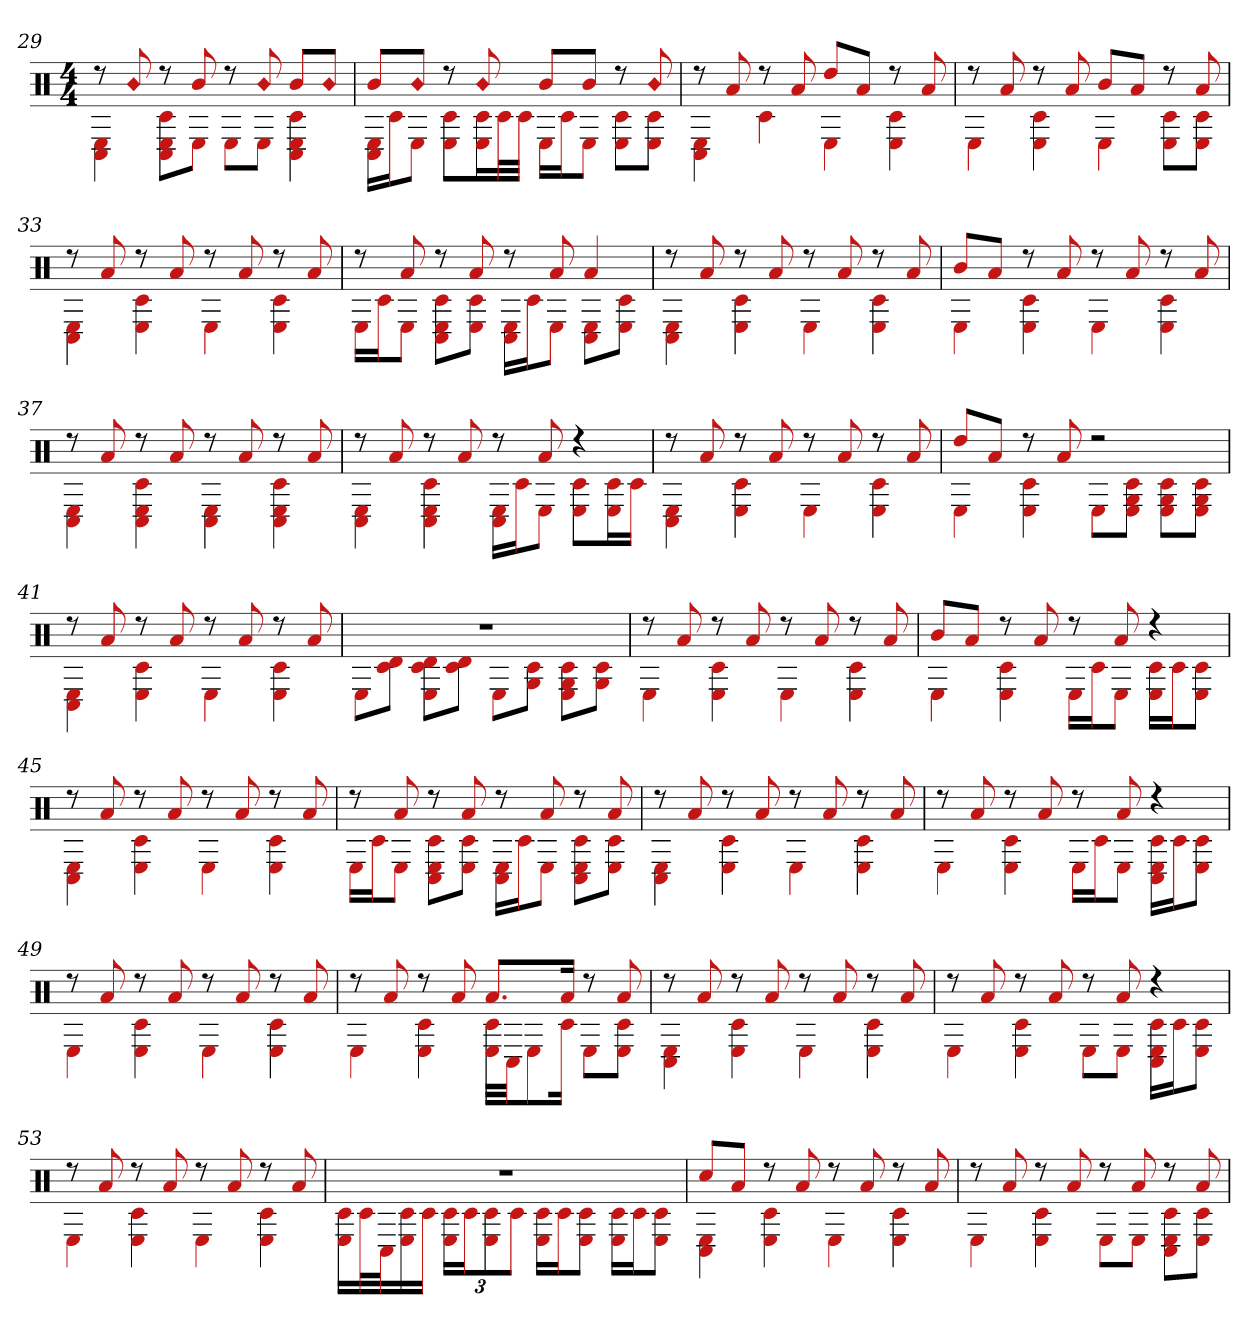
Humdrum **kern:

**kern
*part1
*staff1
*clefX
*k[]
*M4/4
=29
*^
8r	4C# 4E
!LO:N:head=diamond	!
8b	.
8r	8C# 8c# 8EL
8b	8EJ
8r	8EL
!LO:N:head=diamond	!
8b	8EJ
8bL	4c# 4C# 4E
!LO:N:head=diamond	!
8bJ	.
=30	=30
8bL	16E 16C#LL
.	16c#J
!LO:N:head=diamond	!
8bJ	8EJ
8r	8c# 8EL
!LO:N:head=diamond	!
8b	16c# 16EL
.	32c#L
.	32c#JJJ
8bL	16ELL
.	16c#J
8bJ	8EJ
8r	8E 8c#L
!LO:N:head=diamond	!
8b	8c# 8EJ
=31	=31
8r	4E 4C#
8a	.
8r	4c#
8a	.
8ddL	4E
8aJ	.
8r	4c# 4E
8a	.
=32	=32
8r	4E
8a	.
8r	4E 4c#
8a	.
8bL	4E
8aJ	.
8r	8c# 8EL
8a	8c# 8EJ
=33	=33
8r	4C# 4E
8a	.
8r	4E 4c#
8a	.
8r	4E
8a	.
8r	4c# 4E
8a	.
=34	=34
8r	16ELL
.	16c#J
8a	8EJ
8r	8C# 8c# 8EL
8a	8c# 8EJ
8r	16C# 16ELL
.	16c#J
8a	8EJ
4a	8C# 8EL
.	8c# 8EJ
=35	=35
8r	4C# 4E
8a	.
8r	4c# 4E
8a	.
8r	4E
8a	.
8r	4c# 4E
8a	.
=36	=36
8bL	4E
8aJ	.
8r	4c# 4E
8a	.
8r	4E
8a	.
8r	4c# 4E
8a	.
=37	=37
8r	4C# 4E
8a	.
8r	4C# 4c# 4E
8a	.
8r	4C# 4E
8a	.
8r	4C# 4c# 4E
8a	.
=38	=38
8r	4C# 4E
8a	.
8r	4C# 4c# 4E
8a	.
8r	16C# 16ELL
.	16c#J
8a	8EJ
4r	8E 8c#L
.	16E 16c#L
.	16c#JJ
=39	=39
8r	4C# 4E
8a	.
8r	4E 4c#
8a	.
8r	4E
8a	.
8r	4E 4c#
8a	.
=40	=40
8ddL	4E
8aJ	.
8r	4c# 4E
8a	.
2r	8EL
.	8c# 8G 8EJ
.	8E 8c# 8GL
.	8E 8G 8c#J
=41	=41
8r	4C# 4E
8a	.
8r	4c# 4E
8a	.
8r	4E
8a	.
8r	4c# 4E
8a	.
=42	=42
1r	8EL
.	8c# 8dJ
.	8E 8c# 8dL
.	8d 8c#J
.	8EL
.	8c# 8GJ
.	8G 8E 8c#L
.	8G 8c#J
=43	=43
8r	4E
8a	.
8r	4E 4c#
8a	.
8r	4E
8a	.
8r	4c# 4E
8a	.
=44	=44
8bL	4E
8aJ	.
8r	4c# 4E
8a	.
8r	16ELL
.	16c#J
8a	8EJ
4r	16E 16c#LL
.	16c#J
.	8E 8c#J
=45	=45
8r	4C# 4E
8a	.
8r	4c# 4E
8a	.
8r	4E
8a	.
8r	4c# 4E
8a	.
=46	=46
8r	16ELL
.	16c#J
8a	8EJ
8r	8C# 8E 8c#L
8a	8E 8c#J
8r	16C# 16ELL
.	16c#J
8a	8EJ
8r	8E 8C# 8c#L
8a	8E 8c#J
=47	=47
8r	4C# 4E
8a	.
8r	4c# 4E
8a	.
8r	4E
8a	.
8r	4E 4c#
8a	.
=48	=48
8r	4E
8a	.
8r	4c# 4E
8a	.
8r	16ELL
.	16c#J
8a	8EJ
4r	16C# 16E 16c#LL
.	16c#J
.	8c# 8EJ
=49	=49
8r	4E
8a	.
8r	4E 4c#
8a	.
8r	4E
8a	.
8r	4E 4c#
8a	.
=50	=50
8r	4E
8a	.
8r	4c# 4E
8a	.
8.aL	32c# 32ELLL
.	32C#JJ
.	8E
16aJk	16c#Jk
8r	8EL
8a	8c# 8EJ
=51	=51
8r	4C# 4E
8a	.
8r	4E 4c#
8a	.
8r	4E
8a	.
8r	4E 4c#
8a	.
=52	=52
8r	4E
8a	.
8r	4c# 4E
8a	.
8r	8EL
8a	8EJ
4r	16C# 16E 16c#LL
.	16c#J
.	8E 8c#J
=53	=53
8r	4E
8a	.
8r	4c# 4E
8a	.
8r	4E
8a	.
8r	4c# 4E
8a	.
=54	=54
1r	16E 16c#LL
.	32c#L
.	32C#J
.	16E 16c#
.	16c#JJ
.	24E 24c#LL
.	24c#J
.	12c# 12E
.	12c#J
.	16E 16c#LL
.	16c#J
.	8E 8c#J
.	16E 16c#LL
.	16c#J
.	8E 8c#J
=55	=55
8cc#L	4C# 4E
8aJ	.
8r	4E 4c#
8a	.
8r	4E
8a	.
8r	4c# 4E
8a	.
=56	=56
8r	4E
8a	.
8r	4c# 4E
8a	.
8r	8EL
8a	8EJ
8r	8C# 8E 8c#L
8a	8c# 8EJ
*v	*v
=
*-
